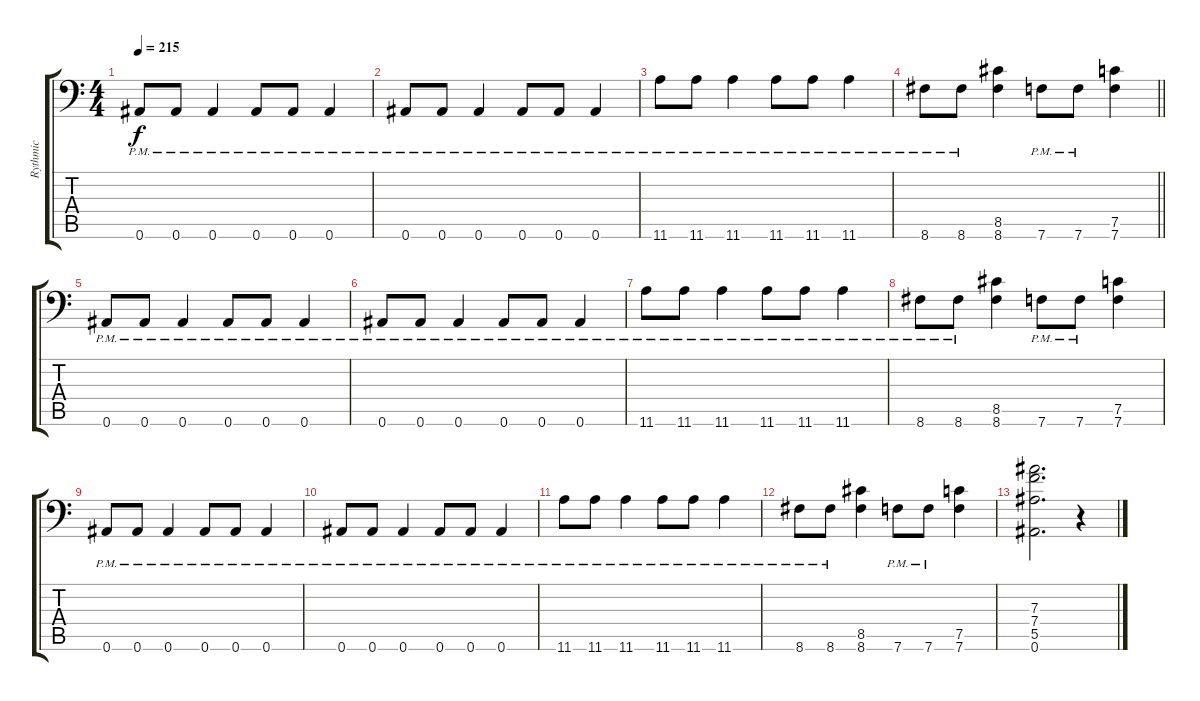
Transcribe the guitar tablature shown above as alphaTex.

\track ("Rythmic" "Rythmic") {instrument distortionguitar}
\staff {score tabs}
\tuning (C4 G3 Eb3 Bb2 F2 Bb1) {hide}
\ts (4 4)
\tempo 215
\clef f4
\ks c
0.6{pm}.8{dy f} 0.6{pm}.8 0.6{pm}.4 0.6{pm}.8 0.6{pm}.8 0.6{pm}.4 |
0.6{pm}.8 0.6{pm}.8 0.6{pm}.4 0.6{pm}.8 0.6{pm}.8 0.6{pm}.4 |
11.6{pm}.8 11.6{pm}.8 11.6{pm}.4 11.6{pm}.8 11.6{pm}.8 11.6{pm}.4 |
\barLineRight lightlight
8.6{pm}.8 8.6{pm}.8 (8.5 8.6).4 7.6{pm}.8 7.6{pm}.8 (7.5 7.6).4 |
0.6{pm}.8 0.6{pm}.8 0.6{pm}.4 0.6{pm}.8 0.6{pm}.8 0.6{pm}.4 |
0.6{pm}.8 0.6{pm}.8 0.6{pm}.4 0.6{pm}.8 0.6{pm}.8 0.6{pm}.4 |
11.6{pm}.8 11.6{pm}.8 11.6{pm}.4 11.6{pm}.8 11.6{pm}.8 11.6{pm}.4 |
8.6{pm}.8 8.6{pm}.8 (8.5 8.6).4 7.6{pm}.8 7.6{pm}.8 (7.5 7.6).4 |
0.6{pm}.8 0.6{pm}.8 0.6{pm}.4 0.6{pm}.8 0.6{pm}.8 0.6{pm}.4 |
0.6{pm}.8 0.6{pm}.8 0.6{pm}.4 0.6{pm}.8 0.6{pm}.8 0.6{pm}.4 |
11.6{pm}.8 11.6{pm}.8 11.6{pm}.4 11.6{pm}.8 11.6{pm}.8 11.6{pm}.4 |
8.6{pm}.8 8.6{pm}.8 (8.5 8.6).4 7.6{pm}.8 7.6{pm}.8 (7.5 7.6).4 |
(7.3 7.4 5.5 0.6).2{d} r.4
